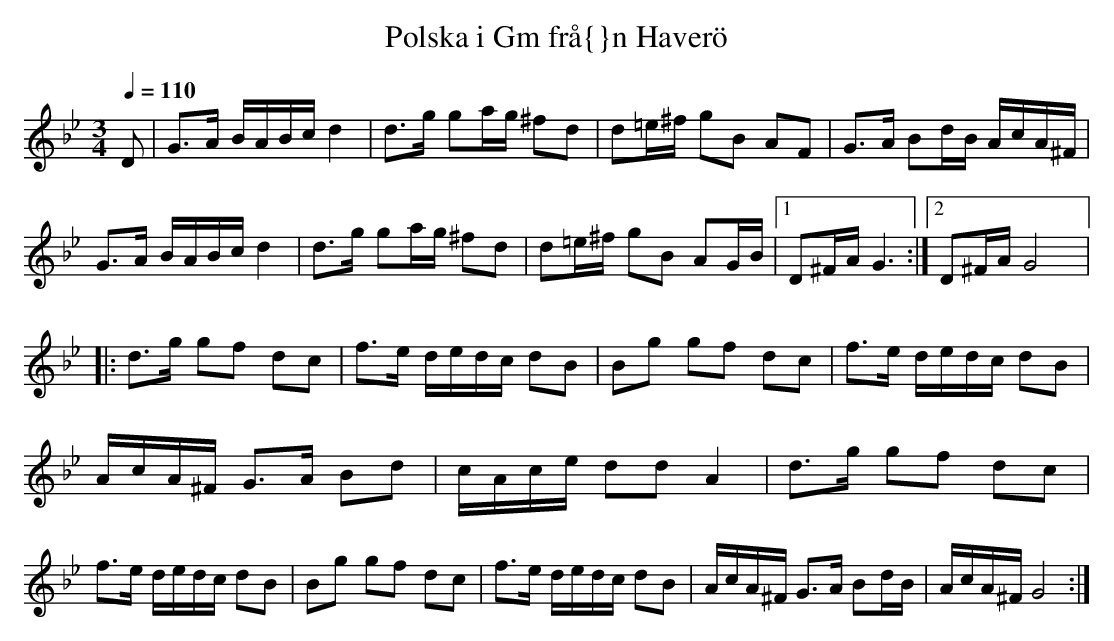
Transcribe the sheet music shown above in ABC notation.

X:1
T:Polska i Gm fr\aa{}n Haverö
M:3/4
L:1/16
Q:1/4=110
K:Gm
D2|G3A BABc d4|d3g g2ag ^f2d2|d2=e^f g2B2 A2F2|\
G3A B2dB AcA^F|G3A BABc d4|d3g g2ag ^f2d2|\
d2=e^f g2B2 A2GB|[1D2^FA G6:|[2D2^FA G8|:\
d3g g2f2 d2c2|f3e dedc d2B2|B2g2 g2f2 d2c2|\
f3e dedc d2B2|AcA^F G3A B2d2|cAce d2d2 A4|\
d3g g2f2 d2c2|f3e dedc d2B2|B2g2 g2f2 d2c2|\
f3e dedc d2B2|AcA^F G3A B2dB|AcA^F G8:|
